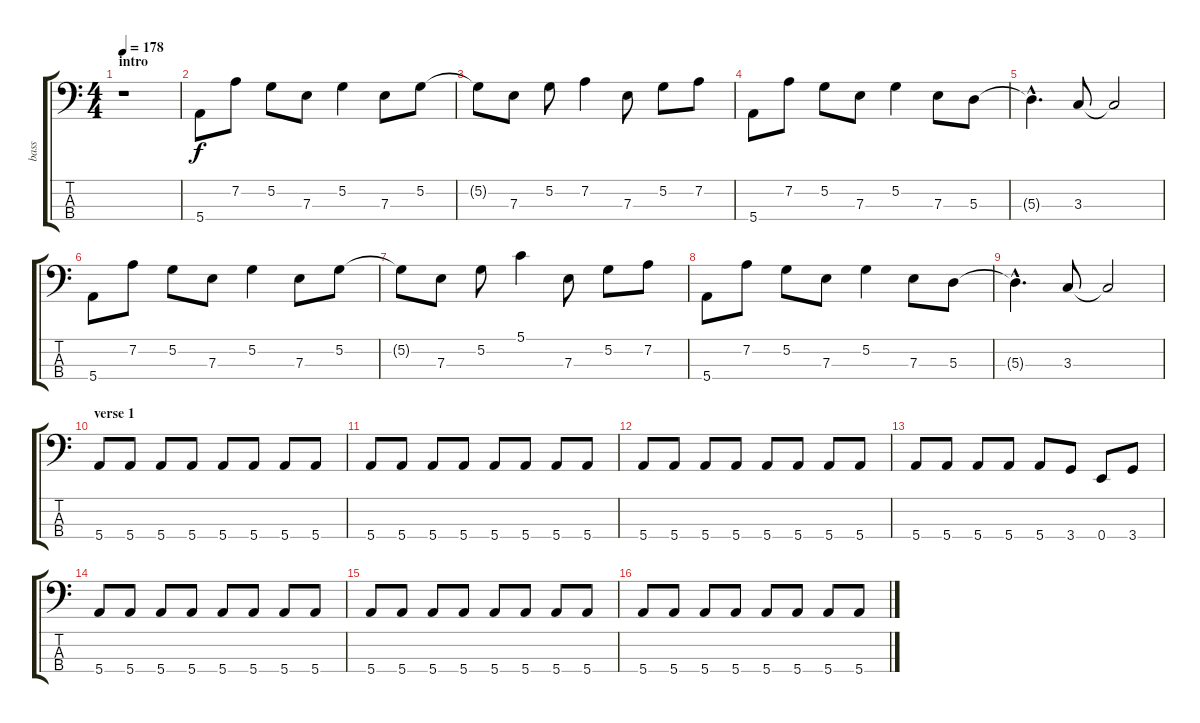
\track ("bass" "bass") {instrument electricbasspick}
\staff {score tabs}
\tuning (G2 D2 A1 E1) {hide}
\ts (4 4)
\section ("" "intro")
\tempo 178
\clef f4
\ks c
r.1{dy f instrument electricbasspick} |
\ks aminor
5.4.8 7.2.8 5.2.8 7.3.8 5.2.4 7.3.8 5.2.8 |
5.2{t}.8 7.3.8 5.2.8 7.2.4 7.3.8 5.2.8 7.2.8 |
5.4.8 7.2.8 5.2.8 7.3.8 5.2.4 7.3.8 5.3.8 |
5.3{hac t}.4{d} 3.3.8 3.3{t}.2 |
5.4.8 7.2.8 5.2.8 7.3.8 5.2.4 7.3.8 5.2.8 |
5.2{t}.8 7.3.8 5.2.8 5.1.4 7.3.8 5.2.8 7.2.8 |
5.4.8 7.2.8 5.2.8 7.3.8 5.2.4 7.3.8 5.3.8 |
5.3{hac t}.4{d} 3.3.8 3.3{t}.2 |
\section ("" "verse 1")
5.4.8 5.4.8 5.4.8 5.4.8 5.4.8 5.4.8 5.4.8 5.4.8 |
5.4.8 5.4.8 5.4.8 5.4.8 5.4.8 5.4.8 5.4.8 5.4.8 |
5.4.8 5.4.8 5.4.8 5.4.8 5.4.8 5.4.8 5.4.8 5.4.8 |
5.4.8 5.4.8 5.4.8 5.4.8 5.4.8 3.4.8 0.4.8 3.4.8 |
5.4.8 5.4.8 5.4.8 5.4.8 5.4.8 5.4.8 5.4.8 5.4.8 |
5.4.8 5.4.8 5.4.8 5.4.8 5.4.8 5.4.8 5.4.8 5.4.8 |
5.4.8 5.4.8 5.4.8 5.4.8 5.4.8 5.4.8 5.4.8 5.4.8
